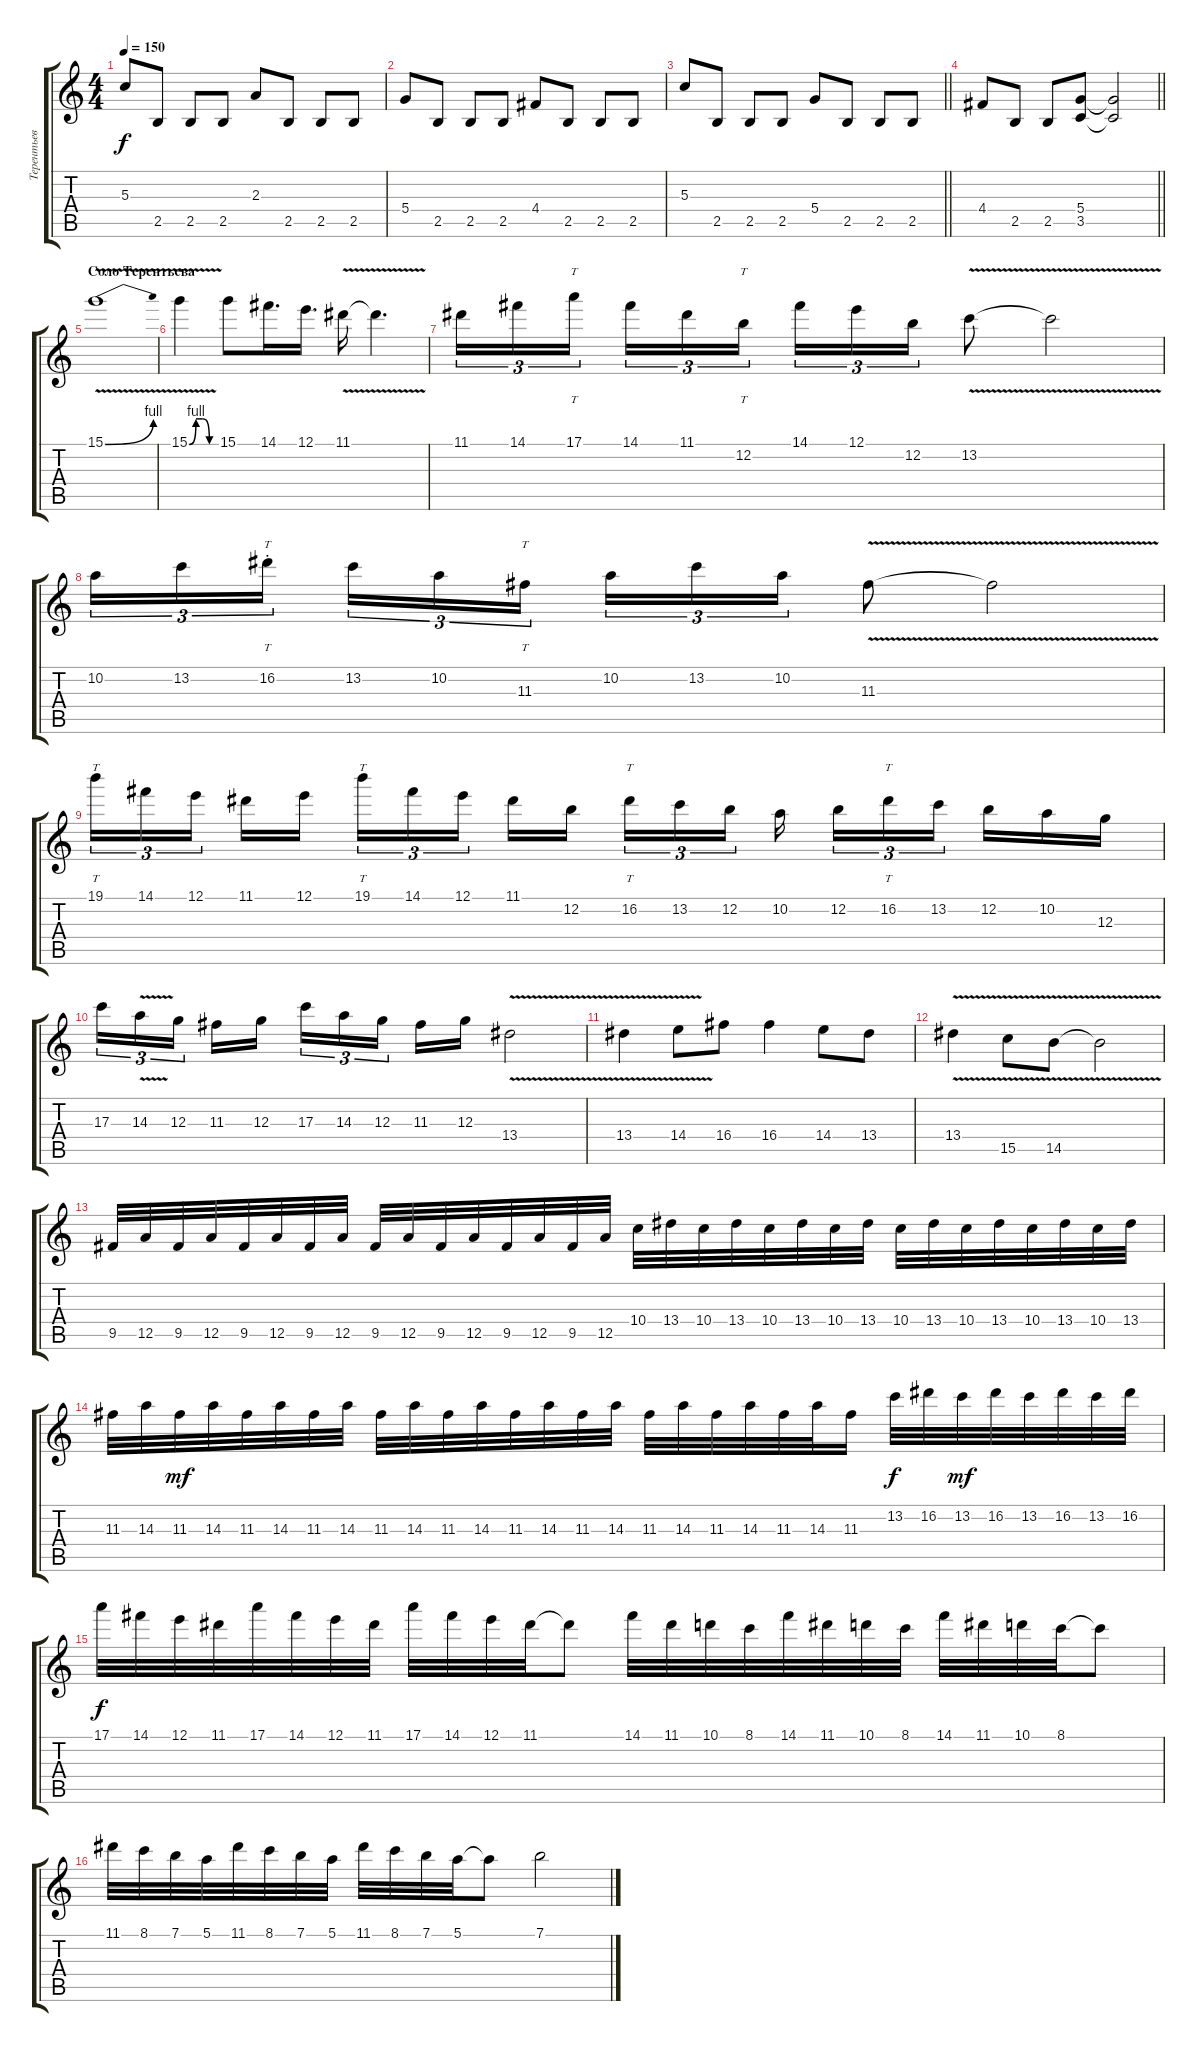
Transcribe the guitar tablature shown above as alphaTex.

\track ("Терентьев " "Терентьев ") {instrument distortionguitar}
\staff {score tabs}
\tuning (E4 B3 G3 D3 A2 E2) {hide}
\ts (4 4)
\tempo 150
\clef g2
\ks c
5.3.8{dy f} 2.5.8 2.5.8 2.5.8 2.3.8 2.5.8 2.5.8 2.5.8 |
5.4.8 2.5.8 2.5.8 2.5.8 4.4.8 2.5.8 2.5.8 2.5.8 |
\barLineRight lightlight
5.3.8 2.5.8 2.5.8 2.5.8 5.4.8 2.5.8 2.5.8 2.5.8 |
\barLineRight lightlight
4.4.8 2.5.8 2.5.8 (5.4 3.5).8 (5.4{t} 3.5{t}).2 |
\section ("" "Соло Терентьева")
15.1{be (bend 0 0 60 4) v}.1{balance 10} |
15.1{be (custom 0 0 15 4 30 4 45 0 60 0) v}.4 15.1.8 14.1.16{d} 12.1.16{d} 11.1{v}.16 11.1{t}.4{d} |
11.1.16{tu (3 2)} 14.1.16{tu (3 2)} 17.1.16{tt tu (3 2) beam splitsecondary} 14.1.16{tu (3 2)} 11.1.16{tu (3 2)} 12.2.16{tt tu (3 2)} 14.1.16{tu (3 2)} 12.1.16{tu (3 2)} 12.2.16{tu (3 2)} 13.2{v}.8 13.2{t}.2 |
10.2.16{tu (3 2)} 13.2.16{tu (3 2)} 16.2{st}.16{tt tu (3 2) beam splitsecondary} 13.2.16{tu (3 2)} 10.2.16{tu (3 2)} 11.3.16{tt tu (3 2)} 10.2.16{tu (3 2)} 13.2.16{tu (3 2)} 10.2.16{tu (3 2)} 11.3{v}.8 11.3{t}.2 |
19.1.16{tt tu (3 2)} 14.1.16{tu (3 2)} 12.1.16{tu (3 2) beam splitsecondary} 11.1.16 12.1.16 19.1.16{tt tu (3 2)} 14.1.16{tu (3 2)} 12.1.16{tu (3 2) beam splitsecondary} 11.1.16 12.2.16 16.2.16{tt tu (3 2)} 13.2.16{tu (3 2)} 12.2.16{tu (3 2) beam splitsecondary} 10.2.16{beam splitsecondary} 12.2.16{tu (3 2)} 16.2.16{tt tu (3 2)} 13.2.16{tu (3 2) beam splitsecondary} 12.2.16 10.2.16 12.3.16 |
17.3.16{tu (3 2)} 14.3{v}.16{tu (3 2)} 12.3.16{tu (3 2) beam splitsecondary} 11.3.16 12.3.16 17.3.16{tu (3 2)} 14.3.16{tu (3 2)} 12.3.16{tu (3 2) beam splitsecondary} 11.3.16 12.3.16 13.4{v}.2 |
13.4{v}.4 14.4{v}.8 16.4.8 16.4.4 14.4.8 13.4.8 |
13.4{v}.4 15.5{v}.8 14.5{v}.8 14.5{t}.2 |
9.5.32 12.5.32 9.5.32 12.5.32 9.5.32 12.5.32 9.5.32 12.5.32 9.5.32 12.5.32 9.5.32 12.5.32 9.5.32 12.5.32 9.5.32 12.5.32 10.4.32 13.4.32 10.4.32 13.4.32 10.4.32 13.4.32 10.4.32 13.4.32 10.4.32 13.4.32 10.4.32 13.4.32 10.4.32 13.4.32 10.4.32 13.4.32 |
11.3.32 14.3.32 11.3.32{dy mf} 14.3.32 11.3.32 14.3.32 11.3.32 14.3.32 11.3.32 14.3.32 11.3.32 14.3.32 11.3.32 14.3.32 11.3.32 14.3.32 11.3.32 14.3.32 11.3.32 14.3.32 11.3.32 14.3.32 11.3.16 13.2.32{dy f} 16.2.32 13.2.32{dy mf} 16.2.32 13.2.32 16.2.32 13.2.32 16.2.32 |
17.1.32{dy f} 14.1.32 12.1.32 11.1.32 17.1.32 14.1.32 12.1.32 11.1.32 17.1.32 14.1.32 12.1.32 11.1.32 11.1{t}.8 14.1.32 11.1.32 10.1.32 8.1.32 14.1.32 11.1.32 10.1.32 8.1.32 14.1.32 11.1.32 10.1.32 8.1.32 8.1{t}.8 |
11.1.32 8.1.32 7.1.32 5.1.32 11.1.32 8.1.32 7.1.32 5.1.32 11.1.32 8.1.32 7.1.32 5.1.32 5.1{t}.8 7.1.2
